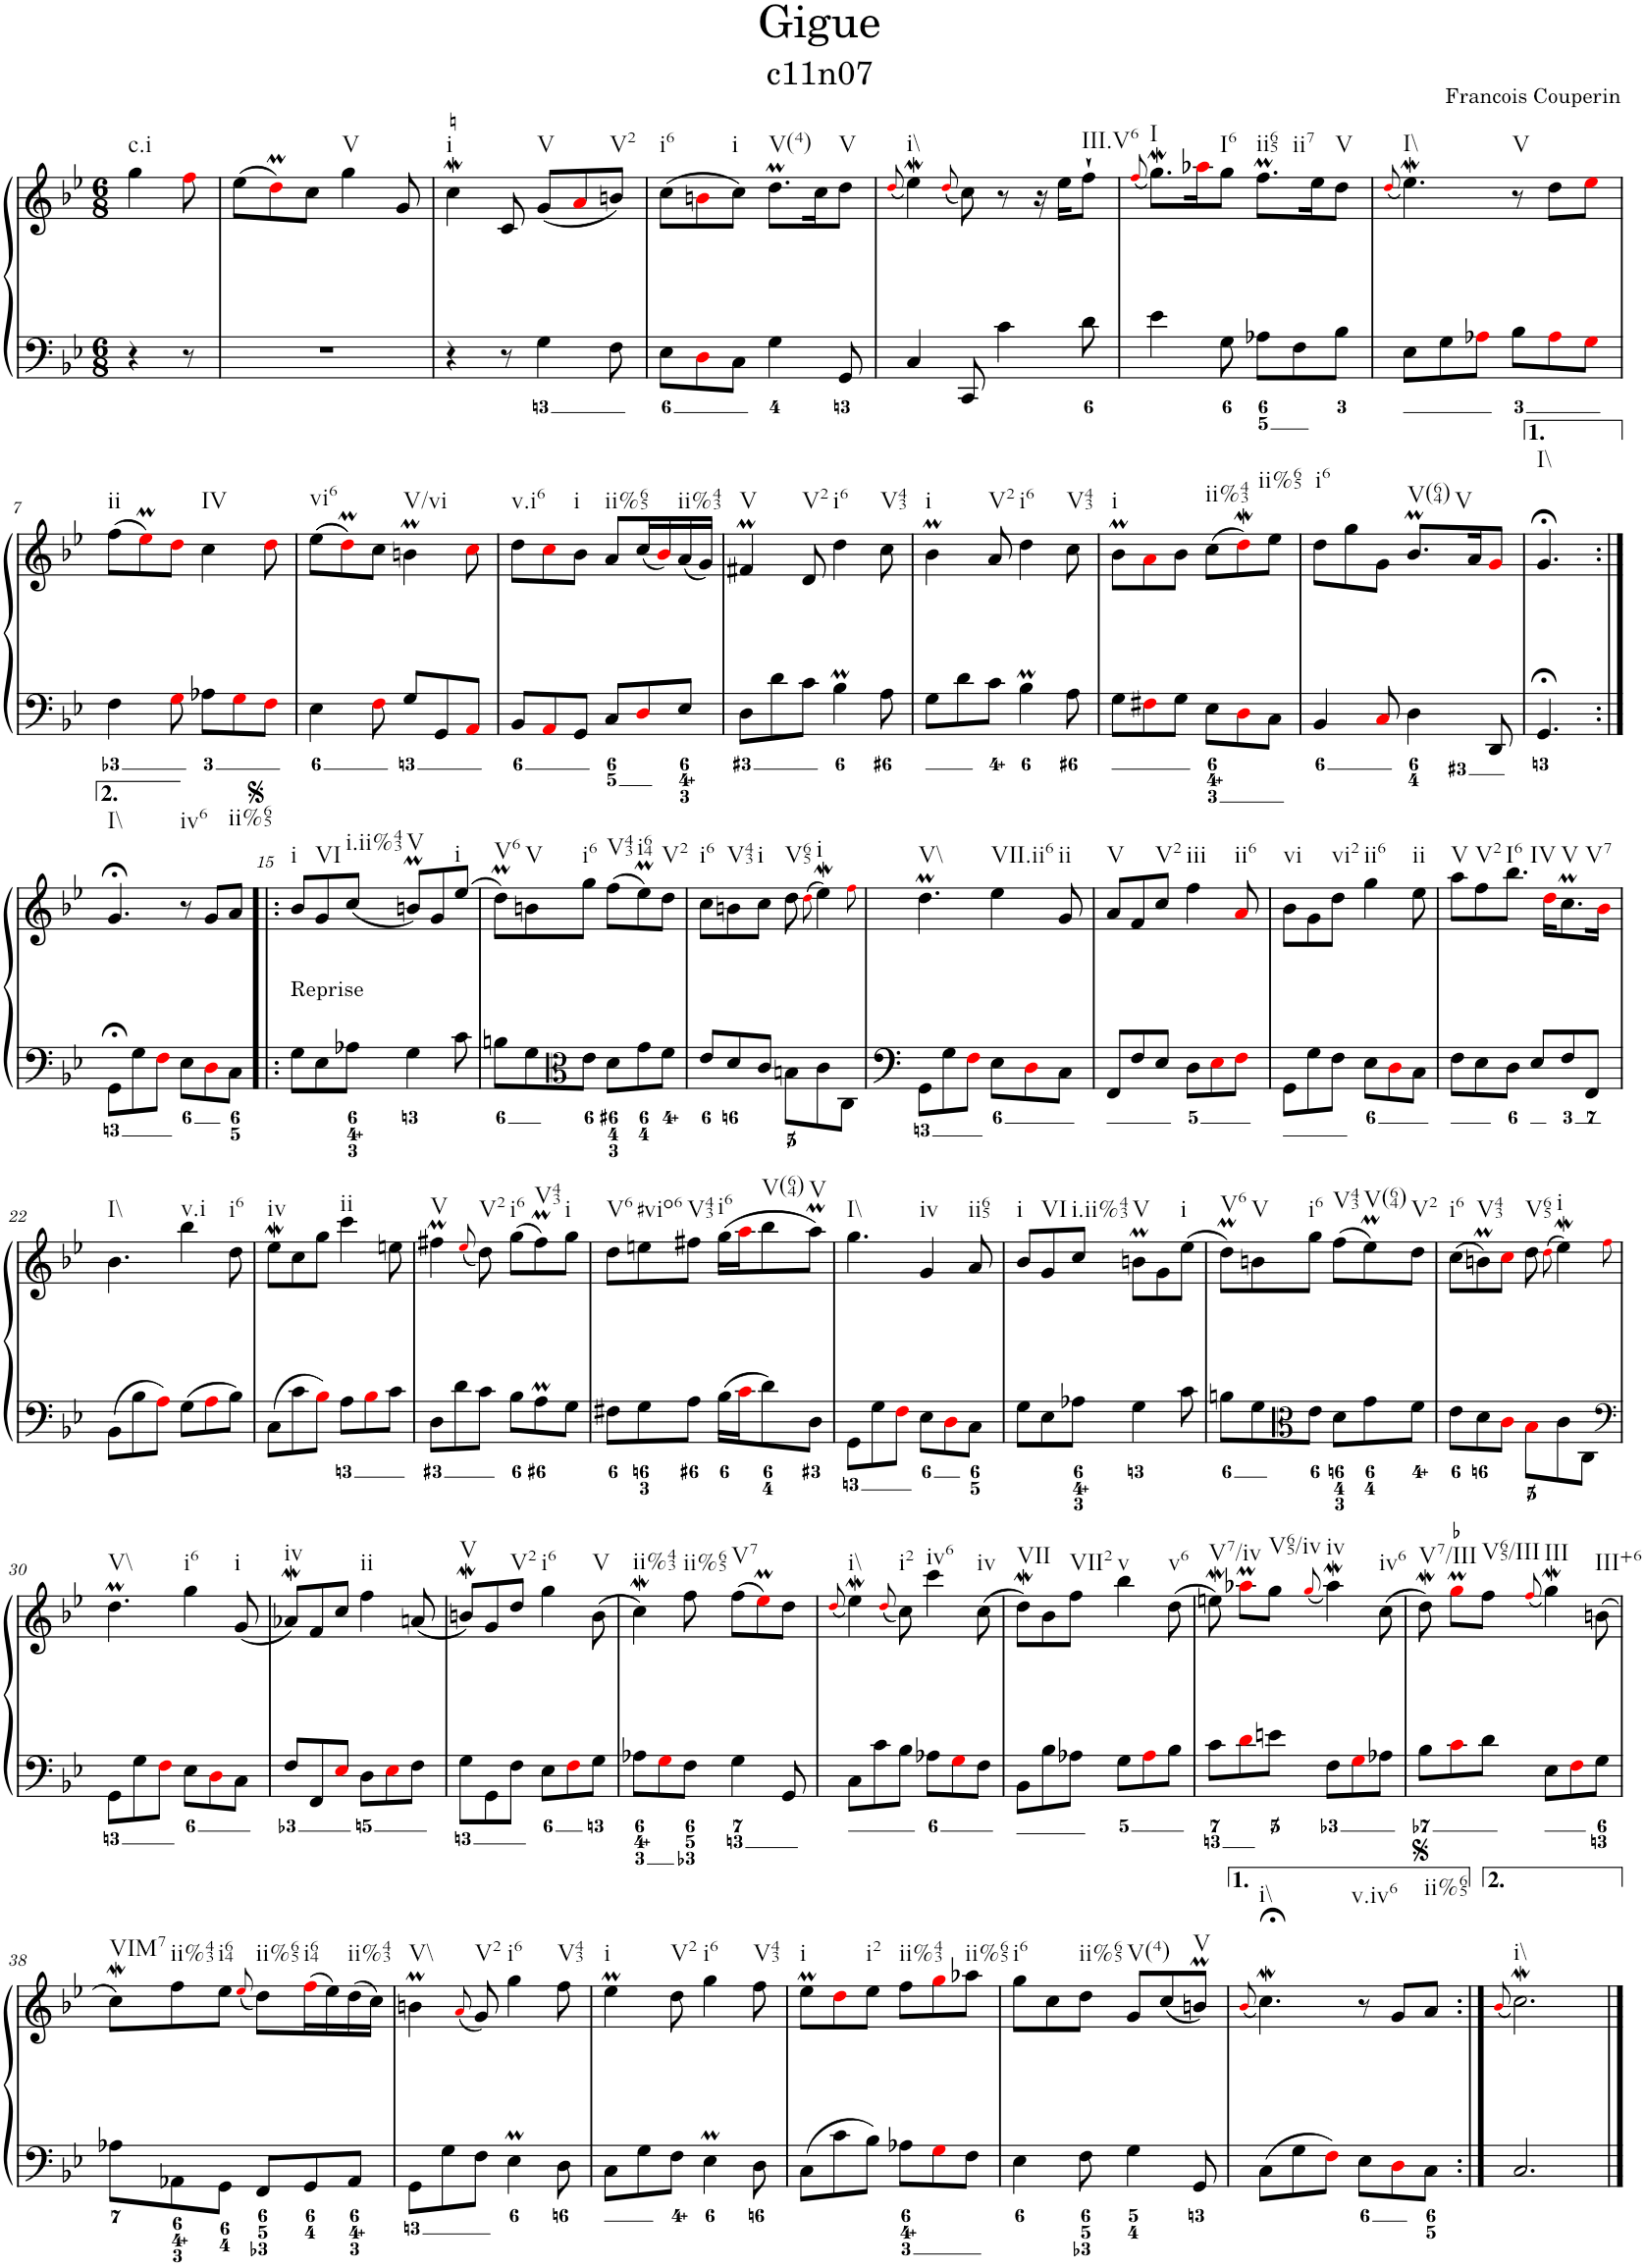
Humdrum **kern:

**kern	**kern
*part1	*part1
*staff2	*staff1
*I"Piano	*
*I'Pno.	*
*clefF4	*clefG2
*k[b-e-]	*k[b-e-]
*M6/8	*M6/8
=	=
!	!LO:TX:b:t=c.i
4r	4gg\
8r	8ffi\
=1	=1
2.r	(8ee-\L
.	8ddmi\)
.	8cc\J
!	!LO:TX:b:t=V
.	4gg\
.	8g/
=2	=2
!	!LO:TX:a:t=♮
!	!LO:TX:b:t=i
4r	4ccW\
8r	8c/
!	!LO:TX:b:t=V
4G\	(8g/L
.	8ai/
!	!LO:TX:b:t=V2
8F\	8bn/J)
=3	=3
!	!LO:TX:b:t=i6
8E-\L	(8cc\L
8Di\	8bni\
!	!LO:TX:b:t=i
8C\J	8cc\J)
!	!LO:TX:b:t=V(4)
4G\	8.ddm\L
.	16cc\K
!	!LO:TX:b:t=V
8GG/	8dd\J
=4	=4
.	(8qddi/
!	!LO:TX:b:t=i\\
4C/	4ee-w\)
.	(8qddi/
8CC/	8cc\)
4c\	8r
.	16r
.	16ee-\KL
!	!LO:TX:b:t=III.V6
8d\	8ff`\J
=5	=5
.	(8qffi/
!	!LO:TX:b:t=I
4e-\	8.ggW\L)
.	16aa-Xi\K
!	!LO:TX:b:t=I6
8G\	8gg\J
!	!LO:TX:b:t=ii65
!	!LO:TX:b:t=ii7
8A-X\L	8.ffM\L
8F\	.
.	16ee-\K
!	!LO:TX:b:t=V
8B-\J	8dd\J
=6	=6
.	(8qddi/
!	!LO:TX:b:t=I\\
8E-\L	4.ee-w\)
8G\	.
8A-Xi\J	.
!	!LO:TX:b:t=V
8B-\L	8r
8A-i\	8dd\L
8Gi\J	8ee-i\J
!!LO:LB:g=z
=7	=7
!	!LO:TX:b:t=ii
4F\	(8ff\L
.	8ee-Mi\)
8Gi\	8ddi\J
!	!LO:TX:b:t=IV
8A-X\L	4cc\
8Gi\	.
8Fi\J	8ddi\
=8	=8
!	!LO:TX:b:t=vi6
4E-\	(8ee-\L
.	8ddmi\)
8Fi\	8cc\J
!	!LO:TX:b:t=V/vi
8G/L	4bnm\
8GG/	.
8AAi/J	8cci\
=9	=9
!	!LO:TX:b:t=v.i6
8BB-/L	8dd\L
8AAi/	8cci\
!	!LO:TX:b:t=i
8GG/J	8b-\J
!	!LO:TX:b:t=ii%65
8C/L	8a/L
8Di/	(16cc/L
.	16b-i/)
!	!LO:TX:b:t=ii%43
8E-/J	(16a/
.	16g/JJ)
=10	=10
!	!LO:TX:b:t=V
8D\L	4f#Xm/
8d\	.
!	!LO:TX:b:t=V2
8c\J	8d/
!	!LO:TX:b:t=i6
4B-M\	4dd\
!	!LO:TX:b:t=V43
8A\	8cc\
=11	=11
!	!LO:TX:b:t=i
8G\L	4b-M\
8d\	.
!	!LO:TX:b:t=V2
8c\J	8a/
!	!LO:TX:b:t=i6
4B-M\	4dd\
!	!LO:TX:b:t=V43
8A\	8cc\
=12	=12
!	!LO:TX:b:t=i
8G\L	8b-M\L
8F#Xi\	8ai\
8G\J	8b-\J
!	!LO:TX:b:t=ii%43
8E-\L	(8cc\L
8Di\	8ddWi\)
!	!LO:TX:b:t=ii%65
8C\J	8ee-\J
=13	=13
!	!LO:TX:b:t=i6
4BB-/	8dd\L
.	8gg\
8Ci/	8g\J
!	!LO:TX:b:t=V(64)
!	!LO:TX:b:t=V
4D\	8.b-M/L
.	16a/K
8DD/	8gi/J
=14	=14
!	!LO:TX:b:t=I\\
4.GG;</	4.g;</
!!LO:LB:g=z
=14X1:|!	=14X1:|!
!	!LO:TX:b:t=I\\
8GG;<\L	4.g;</
8G\	.
8Fi\J	.
!	!LO:TX:b:t=iv6
8E-\L	8r
8Di\	8g/L
!	!LO:TX:b:t=ii%65
8C\J	8a/J
=15!|:	=15!|:
!	!LO:TX:b:t=i
!LO:TX:a:t=Reprise	!
8G\L	8b-/L
!	!LO:TX:b:t=VI
8E-\	8g/
!	!LO:TX:b:t=i.ii%43
8A-X\J	(8cc/J
!	!LO:TX:b:t=V
4G\	8bnm/L)
.	8g/
!	!LO:TX:b:t=i
8c\	(8ee-/J
=16	=16
!	!LO:TX:b:t=V6
8Bn\L	8ddm\L)
!	!LO:TX:b:t=V
8G\	8bn\
*clefC3	*
!	!LO:TX:b:t=i6
8e-\J	8gg\J
!	!LO:TX:b:t=V43
8d\L	(8ff\L
!	!LO:TX:b:t=i64
8g\	8ee-M\)
!	!LO:TX:b:t=V2
8f\J	8dd\J
=17	=17
!	!LO:TX:b:t=i6
8e-/L	8cc\L
!	!LO:TX:b:t=V43
8d/	8bn\
!	!LO:TX:b:t=i
8c/J	8cc\J
!	!LO:TX:b:t=V65
8Bn\L	8dd\
.	(>8qddi\
!	!LO:TX:b:t=i
8c\	4ee-w\)
8C\J	.
.	8qffi\
=18	=18
!	!LO:TX:b:t=V\\
8GG\L	4.ddm\
8G\	.
8Fi\J	.
!	!LO:TX:b:t=VII.ii6
8E-\L	4ee-\
8Di\	.
!	!LO:TX:b:t=ii
8C\J	8g/
=19	=19
!	!LO:TX:b:t=V
8FF/L	8a/L
8F/	8f/
!	!LO:TX:b:t=V2
8E-/J	8cc/J
!	!LO:TX:b:t=iii
8D\L	4ff\
8E-i\	.
!	!LO:TX:b:t=ii6
8Fi\J	8ai/
=20	=20
!	!LO:TX:b:t=vi
8GG\L	8b-\L
8G\	8g\
!	!LO:TX:b:t=vi2
8F\J	8dd\J
!	!LO:TX:b:t=ii6
8E-\L	4gg\
8Di\	.
!	!LO:TX:b:t=ii
8C\J	8ee-\
=21	=21
!	!LO:TX:b:t=V
8F\L	8aa\L
!	!LO:TX:b:t=V2
8E-\	8ff\
!	!LO:TX:b:t=I6
!	!LO:TX:b:t=IV
8D\J	8.bb-\J
8E-/L	.
.	16ddi\KL
!	!LO:TX:b:t=V
!	!LO:TX:b:t=V7
8F/	8.ccM\
8FF/J	.
.	16b-i\Jk
!!LO:LB:g=z
=22	=22
!	!LO:TX:b:t=I\\
8BB-\L	4.b-\
8B-\	.
8Ai\J	.
!	!LO:TX:b:t=v.i
8G\L	4bb-\
8Ai\	.
!	!LO:TX:b:t=i6
8B-\J	8dd\
=23	=23
!	!LO:TX:b:t=iv
8C\L	8ee-w\L
8c\	8cc\
8B-i\J	8gg\J
!	!LO:TX:b:t=ii
8A\L	4ccc\
8B-i\	.
8c\J	8een\
=24	=24
!	!LO:TX:b:t=V
8D\L	4ff#Xm\
8d\	.
.	(8qee-i/
!	!LO:TX:b:t=V2
8c\J	8dd\)
!	!LO:TX:b:t=i6
8B-\L	(8gg\L
!	!LO:TX:b:t=V43
8Am\	8ff#m\)
!	!LO:TX:b:t=i
8G\J	8gg\J
=25	=25
!	!LO:TX:b:t=V6
8F#X\L	8dd\L
!	!LO:TX:b:t=#vio6
8G\	8een\
!	!LO:TX:b:t=V43
8A\J	8ff#X\J
!	!LO:TX:b:t=i6
16B-\LL	(16gg\LL
16ci\J	16aai\J
!	!LO:TX:b:t=V(64)
8d\	8bb-\
!	!LO:TX:b:t=V
8D\J	8aam\J)
=26	=26
!	!LO:TX:b:t=I\\
8GG\L	4.gg\
8G\	.
8Fi\J	.
!	!LO:TX:b:t=iv
8E-\L	4g/
8Di\	.
!	!LO:TX:b:t=ii65
8C\J	8a/
=27	=27
!	!LO:TX:b:t=i
8G\L	8b-/L
!	!LO:TX:b:t=VI
8E-\	8g/
!	!LO:TX:b:t=i.ii%43
8A-X\J	8cc/J
!	!LO:TX:b:t=V
4G\	8bnm\L
.	8g\
!	!LO:TX:b:t=i
8c\	(8ee-\J
=28	=28
!	!LO:TX:b:t=V6
8Bn\L	8ddm\L)
!	!LO:TX:b:t=V
8G\	8bn\
*clefC3	*
!	!LO:TX:b:t=i6
8e-\J	8gg\J
!	!LO:TX:b:t=V43
8d\L	(8ff\L
!	!LO:TX:b:t=V(64)
8g\	8ee-M\)
!	!LO:TX:b:t=V2
8f\J	8dd\J
=29	=29
!	!LO:TX:b:t=i6
8e-\L	(8cc\L
!	!LO:TX:b:t=V43
8d\	8bnm\)
8ci\J	8cci\J
!	!LO:TX:b:t=V65
8B-i\L	8dd\
.	(8qddi\
!	!LO:TX:b:t=i
8c\	4ee-w\)
8C\J	.
.	8qffi\
!!LO:LB:g=z
=30	=30
*clefF4	*
!	!LO:TX:b:t=V\\
8GG\L	4.ddm\
8G\	.
8Fi\J	.
!	!LO:TX:b:t=i6
8E-\L	4gg\
8Di\	.
!	!LO:TX:b:t=i
8C\J	(8g/
=31	=31
!	!LO:TX:b:t=iv
8F/L	8a-Xw/L)
8FF/	8f/
8E-i/J	8cc/J
!	!LO:TX:b:t=ii
8D\L	4ff\
8E-i\	.
8F\J	(8an/
=32	=32
!	!LO:TX:b:t=V
8G\L	8bnW/L)
8GG\	8g/
!	!LO:TX:b:t=V2
8F\J	8dd/J
!	!LO:TX:b:t=i6
8E-\L	4gg\
8Fi\	.
!	!LO:TX:b:t=V
8G\J	(8b\
=33	=33
!	!LO:TX:b:t=ii%43
8A-X\L	4ccW\)
8Gi\	.
!	!LO:TX:b:t=ii%65
8F\J	8ff\
!	!LO:TX:b:t=V7
4G\	(8ff\L
.	8ee-Mi\)
8GG/	8dd\J
=34	=34
.	(8qddi/
!	!LO:TX:b:t=i\\
8C\L	4ee-w\)
8c\	.
.	(8qddi/
!	!LO:TX:b:t=i2
8B-\J	8cc\)
!	!LO:TX:b:t=iv6
8A-X\L	4ccc\
8Gi\	.
!	!LO:TX:b:t=iv
8F\J	(8cc\
=35	=35
!	!LO:TX:b:t=VII
8BB-\L	8ddW\L)
8B-\	8b-\
!	!LO:TX:b:t=VII2
8A-X\J	8ff\J
!	!LO:TX:b:t=v
8G\L	4bb-\
8A-i\	.
!	!LO:TX:b:t=v6
8B-\J	(8dd\
=36	=36
!	!LO:TX:b:t=V7/iv
8c\L	8eenW\)
8di\	8aa-XMi\L
!	!LO:TX:b:t=V65/iv
8en\J	8gg\J
.	(8qggi/
!	!LO:TX:b:t=iv
8F\L	4aa-w\)
8Gi\	.
!	!LO:TX:b:t=iv6
8A-X\J	(8cc\
=37	=37
!	!LO:TX:b:t=V7/III
8B-\L	8ddW\)
!	!LO:TX:a:t=♭
8ci\	8ggMi\L
!	!LO:TX:b:t=V65/III
8d\J	8ff\J
.	(8qffi/
!	!LO:TX:b:t=III
8E-\L	4ggW\)
8Fi\	.
!	!LO:TX:b:t=III+6
8G\J	(8bn\
!!LO:LB:g=z
=38	=38
!	!LO:TX:b:t=VIM7
8A-X\L	8ccW\L)
!	!LO:TX:b:t=ii%43
8AA-X\	8ff\
!	!LO:TX:b:t=i64
8GG\J	8ee-\J
.	(8qee-i/
!	!LO:TX:b:t=ii%65
8FF/L	8dd\L)
!	!LO:TX:b:t=i64
8GG/	(16ffi\L
.	16ee-\)
!	!LO:TX:b:t=ii%43
8AA-/J	(16dd\
.	16cc\JJ)
=39	=39
!	!LO:TX:b:t=V\\
8GG\L	4bnm\
8G\	.
.	(8qai/
!	!LO:TX:b:t=V2
8F\J	8g/)
!	!LO:TX:b:t=i6
4E-M\	4gg\
!	!LO:TX:b:t=V43
8D\	8ff\
=40	=40
!	!LO:TX:b:t=i
8C\L	4ee-M\
8G\	.
!	!LO:TX:b:t=V2
8F\J	8dd\
!	!LO:TX:b:t=i6
4E-M\	4gg\
!	!LO:TX:b:t=V43
8D\	8ff\
=41	=41
!	!LO:TX:b:t=i
8C\L	8ee-M\L
8c\	8ddi\
!	!LO:TX:b:t=i2
8B-\J	8ee-\J
!	!LO:TX:b:t=ii%43
8A-X\L	8ff\L
8Gi\	8ggi\
!	!LO:TX:b:t=ii%65
8F\J	8aa-X\J
=42	=42
!	!LO:TX:b:t=i6
4E-\	8gg\L
.	8cc\
!	!LO:TX:b:t=ii%65
8F\	8dd\J
!	!LO:TX:b:t=V(4)
4G\	8g/L
.	(8cc/
!	!LO:TX:b:t=V
8GG/	8bnm/J)
=43	=43
.	(8qb-i/
!	!LO:TX:b:t=i\\
8C\L	4.cc;<W\)
8G\	.
8Fi\J	.
!	!LO:TX:b:t=v.iv6
8E-\L	8r
8Di\	8g/L
!	!LO:TX:b:t=ii%65
8C\J	8a/J
=43X2:|!	=43X2:|!
.	(8qb-i/
!	!LO:TX:b:t=i\\
2.C/	2.ccW\)
==	==
*-	*-
